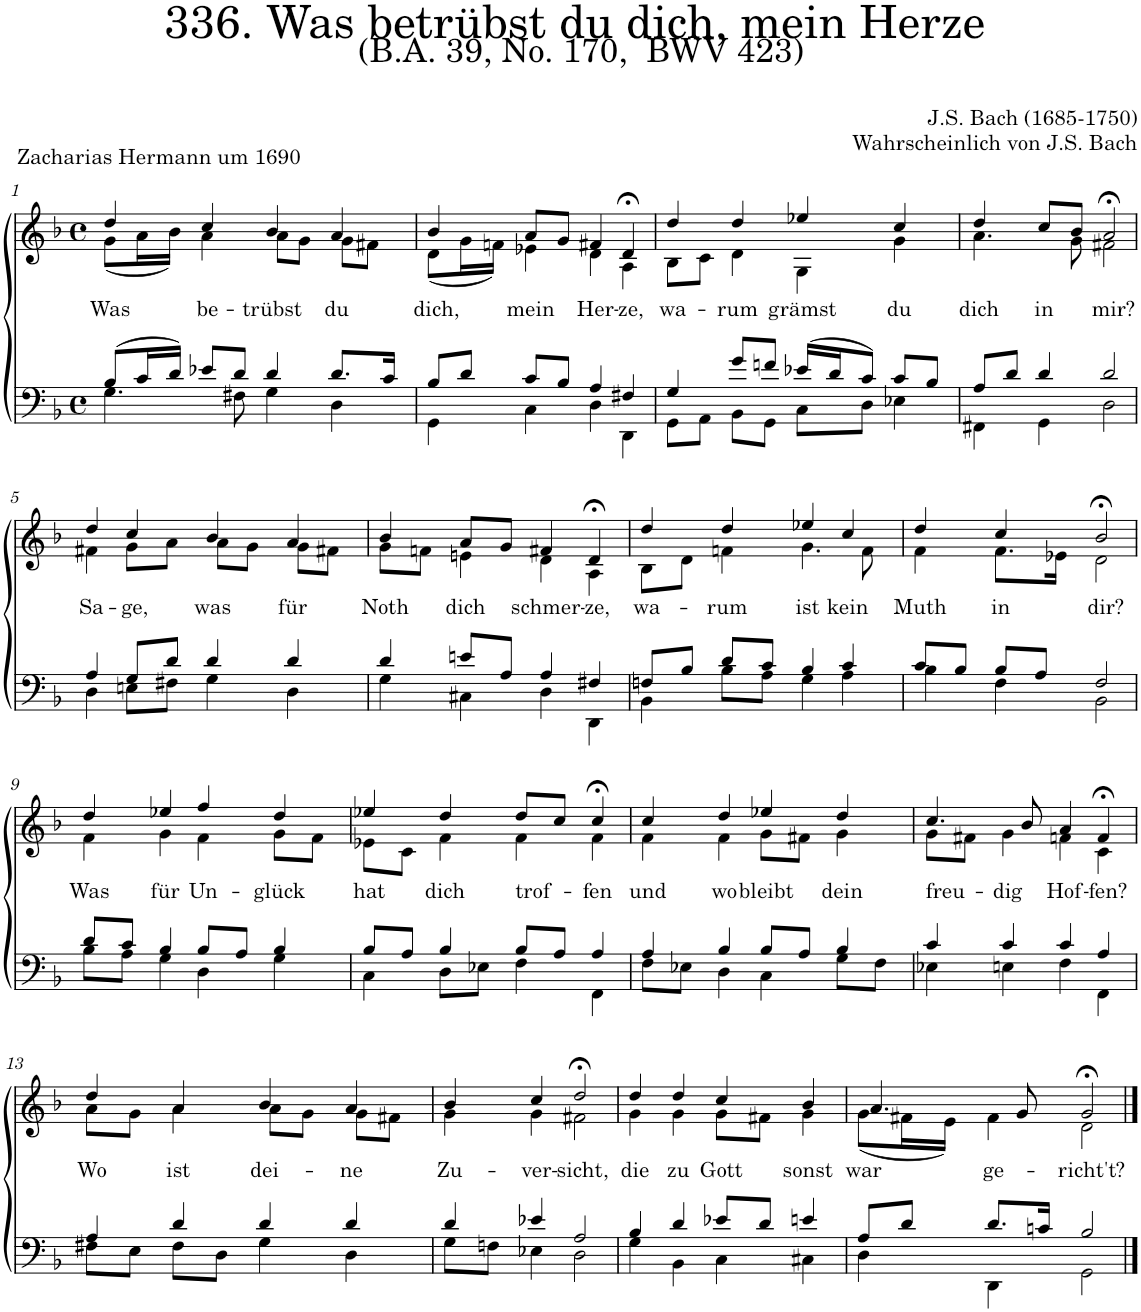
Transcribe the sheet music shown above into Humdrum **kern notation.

**kern	**kern	**text
*part2	*part1	*part1
*staff2	*staff1	*staff1
*I"Tenor/Bass	*I"Soprano/Alto	*
*clefF4	*clefG2	*
*k[b-]	*k[b-]	*
*M4/4	*M4/4	*
*met(c)	*met(c)	*
=1	=1	=1
*^	*	*
!	!	!	!LO:LY:b
*	*	*^	*
(8B-/L	4.G\	4dd/	(8g\L	Was
16c/L	.	.	16a\L	.
16d/JJ)	.	.	16b-\JJ)	.
!	!	!	!	!LO:LY:b
8e-X/L	.	4cc/	4a\	be-
8d/J	8F#X\	.	.	.
!	!	!	!	!LO:LY:b
4d/	4G\	4b-/	8a\L	-trübst
.	.	.	8g\J	.
!	!	!	!	!LO:LY:b
8.d/L	4D\	4a/	8g\L	du
.	.	.	8f#X\J	.
16c/Jk	.	.	.	.
=2	=2	=2	=2	=2
!	!	!	!	!LO:LY:b
8B-/L	4GG\	4b-/	(8d\L	dich,
8d/J	.	.	16g\L	.
.	.	.	16fn\JJ)	.
!	!	!	!	!LO:LY:b
8c/L	4C\	8a/L	4e-X\	mein
8B-/J	.	8g/J	.	.
!	!	!	!	!LO:LY:b
4A/	4D\	4f#X/	4d\	Her-
!	!	!	!	!LO:LY:b
4F#X/	4DD\	4d;<,/	4A\	-ze,
=3	=3	=3	=3	=3
!	!	!	!	!LO:LY:b
4G/	8GG\L	4dd/	8B-\L	wa-
.	8AA\J	.	8c\J	.
!	!	!	!	!LO:LY:b
8g/L	8BB-\L	4dd/	4d\	-rum
8fn/J	8GG\J	.	.	.
!	!	!	!	!LO:LY:b
(16e-X/LL	8C\L	4ee-X/	4G\	grämst
16d/J	.	.	.	.
8c/J)	8D\J	.	.	.
!	!	!	!	!LO:LY:b
8c/L	4E-X\	4cc/	4g\	du
8B-/J	.	.	.	.
=4	=4	=4	=4	=4
!	!	!	!	!LO:LY:b
8A/L	4FF#X\	4dd/	4.a\	dich
8d/J	.	.	.	.
!	!	!	!	!LO:LY:b
4d/	4GG\	8cc/L	.	in
.	.	8b-/J	8g\	.
!	!	!	!	!LO:LY:b
2d/	2D\	2a;<,/	2f#X\	mir?
!!LO:LB:g=z	!!
=5	=5	=5	=5	=5
!	!	!	!	!LO:LY:b
4A/	4D\	4dd/	4f#X\	Sa-
!	!	!	!	!LO:LY:b
8G/L	8En\L	4cc/	8g\L	-ge,
8d/J	8F#X\J	.	8a\J	.
!	!	!	!	!LO:LY:b
4d/	4G\	4b-;</	8a\L	was
.	.	.	8g\J	.
!	!	!	!	!LO:LY:b
4d/	4D\	4a/	8g\L	für
.	.	.	8f#X\J	.
=6	=6	=6	=6	=6
!	!	!	!	!LO:LY:b
4d/	4G\	4b-/	8g\L	Noth
.	.	.	8fn\J	.
!	!	!	!	!LO:LY:b
8en/L	4C#X\	8a/L	4en\	dich
8A/J	.	8g/J	.	.
!	!	!	!	!LO:LY:b
4A/	4D\	4f#X/	4d\	schmer-
!	!	!	!	!LO:LY:b
4F#X/	4DD\	4d;<,/	4A\	-ze,
=7	=7	=7	=7	=7
!	!	!	!	!LO:LY:b
8Fn/L	4BB-\	4dd/	8B-\L	wa-
8B-/J	.	.	8d\J	.
!	!	!	!	!LO:LY:b
8d/L	8B-\L	4dd/	4fn\	-rum
8c/J	8A\J	.	.	.
!	!	!	!	!LO:LY:b
4B-/	4G\	4ee-X/	4.g\	ist
!	!	!	!	!LO:LY:b
4c/	4A\	4cc/	.	kein
.	.	.	8f\	.
=8	=8	=8	=8	=8
!	!	!	!	!LO:LY:b
8c/L	4B-\	4dd/	4f\	Muth
8B-/J	.	.	.	.
!	!	!	!	!LO:LY:b
8B-/L	4F\	4cc/	8.f\L	in
8A/J	.	.	.	.
.	.	.	16e-X\Jk	.
!	!	!	!	!LO:LY:b
2F/	2BB-\	2b-;<,/	2d\	dir?
!!LO:LB:g=z	!!
=9	=9	=9	=9	=9
!	!	!	!	!LO:LY:b
8d/L	8B-\L	4dd/	4f\	Was
8c/J	8A\J	.	.	.
!	!	!	!	!LO:LY:b
4B-/	4G\	4ee-X/	4g\	für
!	!	!	!	!LO:LY:b
8B-/L	4D\	4ff/	4f\	Un-
8A/J	.	.	.	.
!	!	!	!	!LO:LY:b
4B-/	4G\	4dd/	8g\L	-glück
.	.	.	8f\J	.
=10	=10	=10	=10	=10
!	!	!	!	!LO:LY:b
8B-/L	4C\	4ee-X/	8e-X\L	hat
8A/J	.	.	8c\J	.
!	!	!	!	!LO:LY:b
4B-/	8D\L	4dd/	4f\	dich
.	8E-X\J	.	.	.
!	!	!	!	!LO:LY:b
8B-/L	4F\	8dd/L	4f\	trof-
8A/J	.	8cc/J	.	.
!	!	!	!	!LO:LY:b
4A/	4FF\	4cc;<,/	4f\	-fen
=11	=11	=11	=11	=11
!	!	!	!	!LO:LY:b
4A/	8F\L	4cc/	4f\	und
.	8E-X\J	.	.	.
!	!	!	!	!LO:LY:b
4B-/	4D\	4dd/	4f\	wo
!	!	!	!	!LO:LY:b
8B-/L	4C\	4ee-X/	8g\L	bleibt
8A/J	.	.	8f#X\J	.
!	!	!	!	!LO:LY:b
4B-/	8G\L	4dd/	4g\	dein
.	8F\J	.	.	.
=12	=12	=12	=12	=12
!	!	!	!	!LO:LY:b
4c/	4E-X\	4.cc;</	8g\L	freu-
.	.	.	8f#X\J	.
!	!	!	!	!LO:LY:b
4c/	4En\	.	4g\	dig
.	.	8b-/	.	.
!	!	!	!	!LO:LY:b
4c/	4F\	4a/	4fn\	Hof-
!	!	!	!	!LO:LY:b
4A/	4FF\	4f;<,/	4c\	-fen?
!!LO:LB:g=z	!!
=13	=13	=13	=13	=13
!	!	!	!	!LO:LY:b
4A/	8F#X\L	4dd/	8a\L	Wo
.	8E\J	.	8g\J	.
!	!	!	!	!LO:LY:b
4d/	8F#\L	4a/	4a\	ist
.	8D\J	.	.	.
!	!	!	!	!LO:LY:b
4d/	4G\	4b-/	8a\L	dei-
.	.	.	8g\J	.
!	!	!	!	!LO:LY:b
4d/	4D\	4a/	8g\L	-ne
.	.	.	8f#X\J	.
=14	=14	=14	=14	=14
!	!	!	!	!LO:LY:b
4d/	8G\L	4b-/	4g\	Zu-
.	8Fn\J	.	.	.
!	!	!	!	!LO:LY:b
4e-X/	4E-X\	4cc/	4g\	-ver-
!	!	!	!	!LO:LY:b
2A/	2D\	2dd;<,/	2f#X\	-sicht,
=15	=15	=15	=15	=15
!	!	!	!	!LO:LY:b
4B-/	4G\	4dd/	4g\	die
!	!	!	!	!LO:LY:b
4d/	4BB-\	4dd/	4g\	zu
!	!	!	!	!LO:LY:b
8e-X/L	4C\	4cc/	8g\L	Gott
8d/J	.	.	8f#X\J	.
!	!	!	!	!LO:LY:b
4en/	4C#X\	4b-/	4g\	sonst
=16	=16	=16	=16	=16
!	!	!	!	!LO:LY:b
8A/L	4D\	4.a/	(8g\L	war
8d/J	.	.	16f#X\L	.
.	.	.	16e\JJ)	.
!	!	!	!	!LO:LY:b
8.d/L	4DD\	.	4f#\	ge-
.	.	8g/	.	.
16cn/Jk	.	.	.	.
!	!	!	!	!LO:LY:b
2B-/	2GG\	2g;</	2d\	-richt't?
*v	*v	*	*	*
*	*v	*v	*
==	==	==
*-	*-	*-
